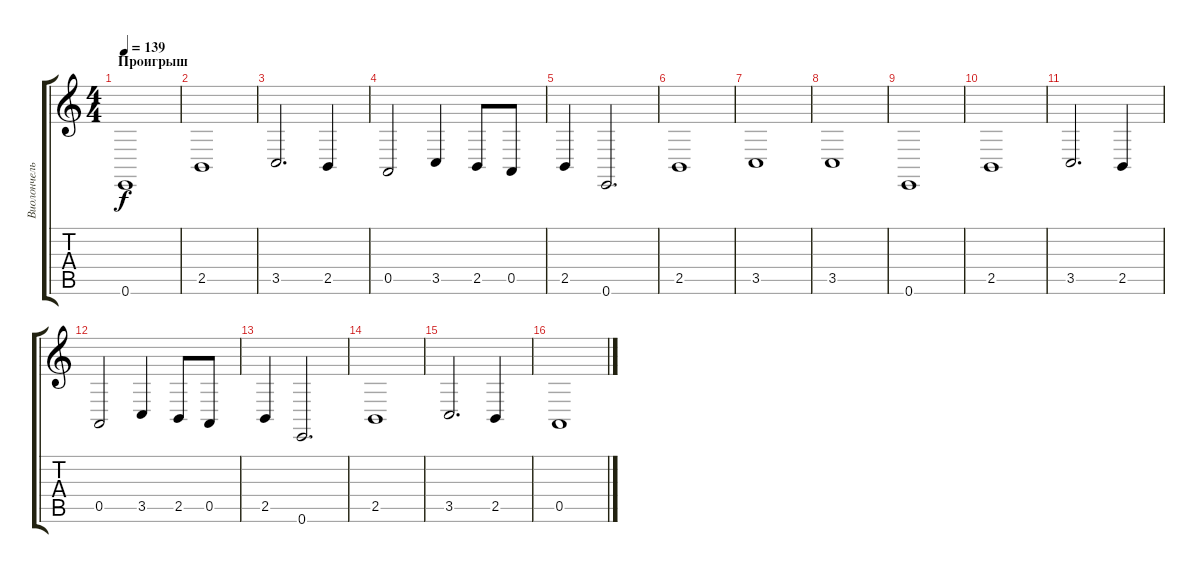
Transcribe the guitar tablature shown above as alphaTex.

\track ("Виолончель" "Виолончель") {instrument stringensemble1}
\staff {score tabs}
\tuning (E4 B3 G3 D3 A2 E2) {hide}
\ts (4 4)
\section ("" "Проигрыш ")
\tempo 139
\clef g2
\ks c
0.6.1{dy f} |
2.5.1 |
3.5.2{d} 2.5.4 |
0.5.2 3.5.4 2.5.8 0.5.8 |
2.5.4 0.6.2{d} |
2.5.1 |
3.5.1 |
3.5.1 |
0.6.1 |
2.5.1 |
3.5.2{d} 2.5.4 |
0.5.2 3.5.4 2.5.8 0.5.8 |
2.5.4 0.6.2{d} |
2.5.1 |
3.5.2{d} 2.5.4 |
0.5.1
